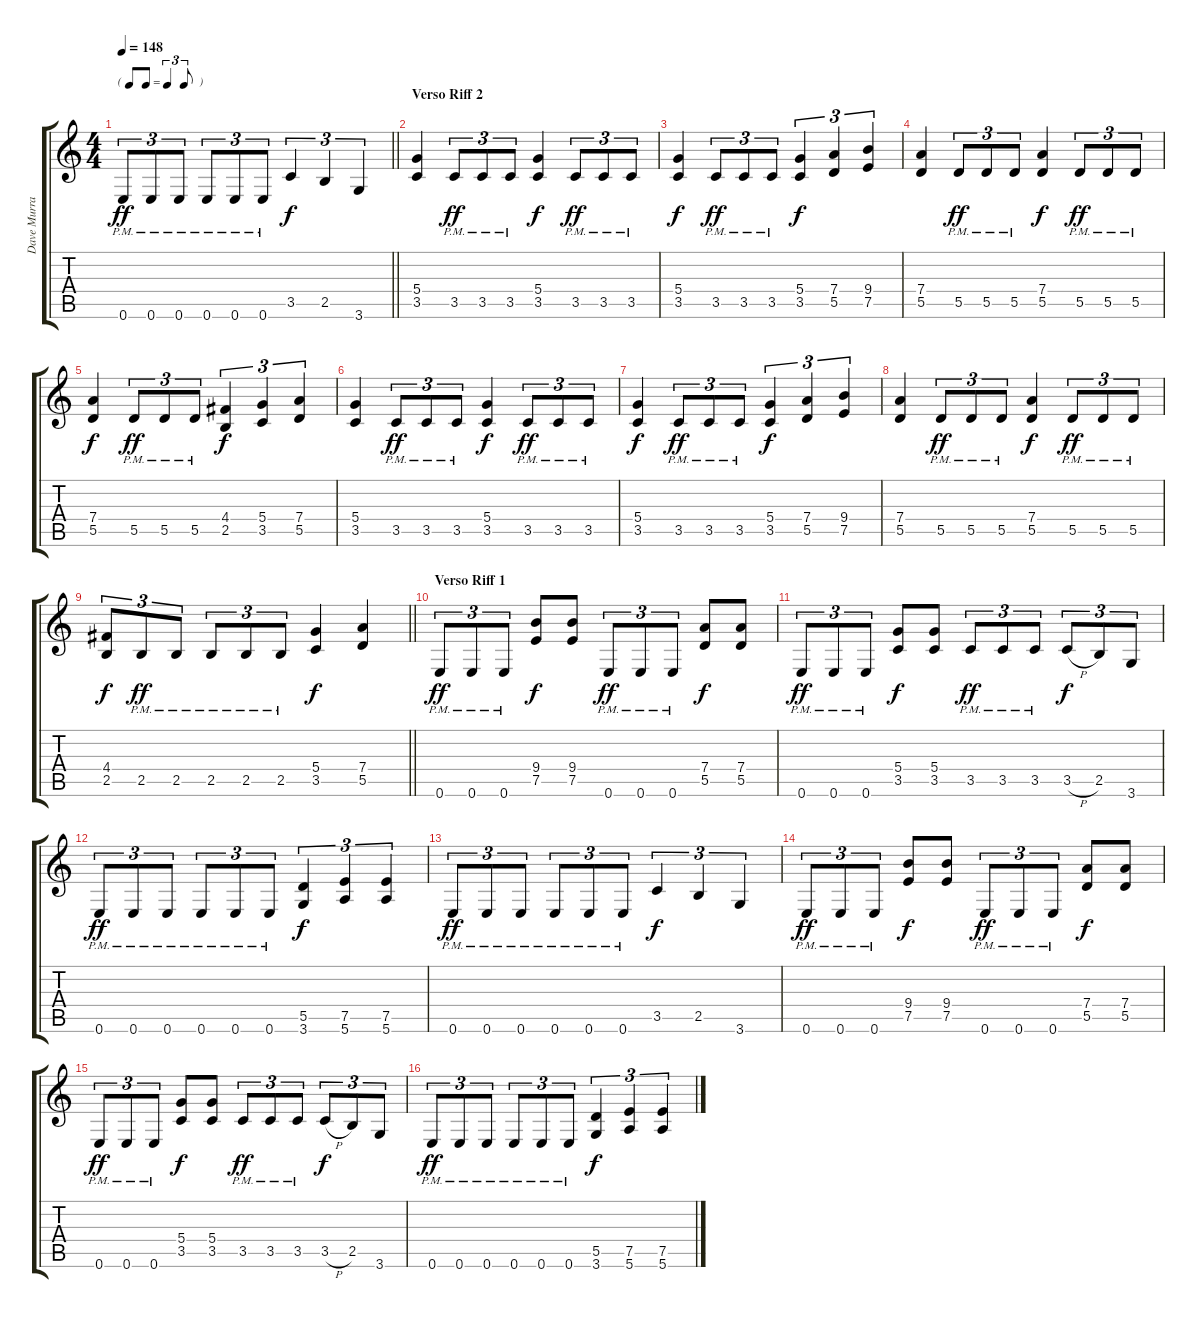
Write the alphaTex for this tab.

\track ("Dave Murray" "Dave Murra") {instrument distortionguitar}
\staff {score tabs}
\tuning (E4 B3 G3 D3 A2 E2) {hide}
\ts (4 4)
\tf triplet8th
\tempo 148
\clef g2
\barLineRight lightlight
\ks c
0.6{pm}.8{tu (3 2) dy ff} 0.6{pm}.8{tu (3 2)} 0.6{pm}.8{tu (3 2)} 0.6{pm}.8{tu (3 2)} 0.6{pm}.8{tu (3 2)} 0.6{pm}.8{tu (3 2)} 3.5.4{tu (3 2) dy f} 2.5.4{tu (3 2)} 3.6.4{tu (3 2)} |
\section ("" "Verso Riff 2")
(5.4 3.5).4 3.5{pm}.8{tu (3 2) dy ff} 3.5{pm}.8{tu (3 2)} 3.5{pm}.8{tu (3 2)} (5.4 3.5).4{dy f} 3.5{pm}.8{tu (3 2) dy ff} 3.5{pm}.8{tu (3 2)} 3.5{pm}.8{tu (3 2)} |
(5.4 3.5).4{dy f} 3.5{pm}.8{tu (3 2) dy ff} 3.5{pm}.8{tu (3 2)} 3.5{pm}.8{tu (3 2)} (5.4 3.5).4{tu (3 2) dy f} (7.4 5.5).4{tu (3 2)} (9.4 7.5).4{tu (3 2)} |
(7.4 5.5).4 5.5{pm}.8{tu (3 2) dy ff} 5.5{pm}.8{tu (3 2)} 5.5{pm}.8{tu (3 2)} (7.4 5.5).4{dy f} 5.5{pm}.8{tu (3 2) dy ff} 5.5{pm}.8{tu (3 2)} 5.5{pm}.8{tu (3 2)} |
(7.4 5.5).4{dy f} 5.5{pm}.8{tu (3 2) dy ff} 5.5{pm}.8{tu (3 2)} 5.5{pm}.8{tu (3 2)} (4.4 2.5).4{tu (3 2) dy f} (5.4 3.5).4{tu (3 2)} (7.4 5.5).4{tu (3 2)} |
(5.4 3.5).4 3.5{pm}.8{tu (3 2) dy ff} 3.5{pm}.8{tu (3 2)} 3.5{pm}.8{tu (3 2)} (5.4 3.5).4{dy f} 3.5{pm}.8{tu (3 2) dy ff} 3.5{pm}.8{tu (3 2)} 3.5{pm}.8{tu (3 2)} |
(5.4 3.5).4{dy f} 3.5{pm}.8{tu (3 2) dy ff} 3.5{pm}.8{tu (3 2)} 3.5{pm}.8{tu (3 2)} (5.4 3.5).4{tu (3 2) dy f} (7.4 5.5).4{tu (3 2)} (9.4 7.5).4{tu (3 2)} |
(7.4 5.5).4 5.5{pm}.8{tu (3 2) dy ff} 5.5{pm}.8{tu (3 2)} 5.5{pm}.8{tu (3 2)} (7.4 5.5).4{dy f} 5.5{pm}.8{tu (3 2) dy ff} 5.5{pm}.8{tu (3 2)} 5.5{pm}.8{tu (3 2)} |
\barLineRight lightlight
(4.4 2.5).8{tu (3 2) dy f} 2.5{pm}.8{tu (3 2) dy ff} 2.5{pm}.8{tu (3 2)} 2.5{pm}.8{tu (3 2)} 2.5{pm}.8{tu (3 2)} 2.5{pm}.8{tu (3 2)} (5.4 3.5).4{dy f} (7.4 5.5).4 |
\section ("" "Verso Riff 1")
0.6{pm}.8{tu (3 2) dy ff} 0.6{pm}.8{tu (3 2)} 0.6{pm}.8{tu (3 2)} (9.4 7.5).8{dy f} (9.4 7.5).8 0.6{pm}.8{tu (3 2) dy ff} 0.6{pm}.8{tu (3 2)} 0.6{pm}.8{tu (3 2)} (7.4 5.5).8{dy f} (7.4 5.5).8 |
0.6{pm}.8{tu (3 2) dy ff} 0.6{pm}.8{tu (3 2)} 0.6{pm}.8{tu (3 2)} (5.4 3.5).8{dy f} (5.4 3.5).8 3.5{pm}.8{tu (3 2) dy ff} 3.5{pm}.8{tu (3 2)} 3.5{pm}.8{tu (3 2)} 3.5{h}.8{tu (3 2) dy f} 2.5.8{tu (3 2)} 3.6.8{tu (3 2)} |
0.6{pm}.8{tu (3 2) dy ff} 0.6{pm}.8{tu (3 2)} 0.6{pm}.8{tu (3 2)} 0.6{pm}.8{tu (3 2)} 0.6{pm}.8{tu (3 2)} 0.6{pm}.8{tu (3 2)} (5.5 3.6).4{tu (3 2) dy f} (7.5 5.6).4{tu (3 2)} (7.5 5.6).4{tu (3 2)} |
0.6{pm}.8{tu (3 2) dy ff} 0.6{pm}.8{tu (3 2)} 0.6{pm}.8{tu (3 2)} 0.6{pm}.8{tu (3 2)} 0.6{pm}.8{tu (3 2)} 0.6{pm}.8{tu (3 2)} 3.5.4{tu (3 2) dy f} 2.5.4{tu (3 2)} 3.6.4{tu (3 2)} |
0.6{pm}.8{tu (3 2) dy ff} 0.6{pm}.8{tu (3 2)} 0.6{pm}.8{tu (3 2)} (9.4 7.5).8{dy f} (9.4 7.5).8 0.6{pm}.8{tu (3 2) dy ff} 0.6{pm}.8{tu (3 2)} 0.6{pm}.8{tu (3 2)} (7.4 5.5).8{dy f} (7.4 5.5).8 |
0.6{pm}.8{tu (3 2) dy ff} 0.6{pm}.8{tu (3 2)} 0.6{pm}.8{tu (3 2)} (5.4 3.5).8{dy f} (5.4 3.5).8 3.5{pm}.8{tu (3 2) dy ff} 3.5{pm}.8{tu (3 2)} 3.5{pm}.8{tu (3 2)} 3.5{h}.8{tu (3 2) dy f} 2.5.8{tu (3 2)} 3.6.8{tu (3 2)} |
0.6{pm}.8{tu (3 2) dy ff} 0.6{pm}.8{tu (3 2)} 0.6{pm}.8{tu (3 2)} 0.6{pm}.8{tu (3 2)} 0.6{pm}.8{tu (3 2)} 0.6{pm}.8{tu (3 2)} (5.5 3.6).4{tu (3 2) dy f} (7.5 5.6).4{tu (3 2)} (7.5 5.6).4{tu (3 2)}
